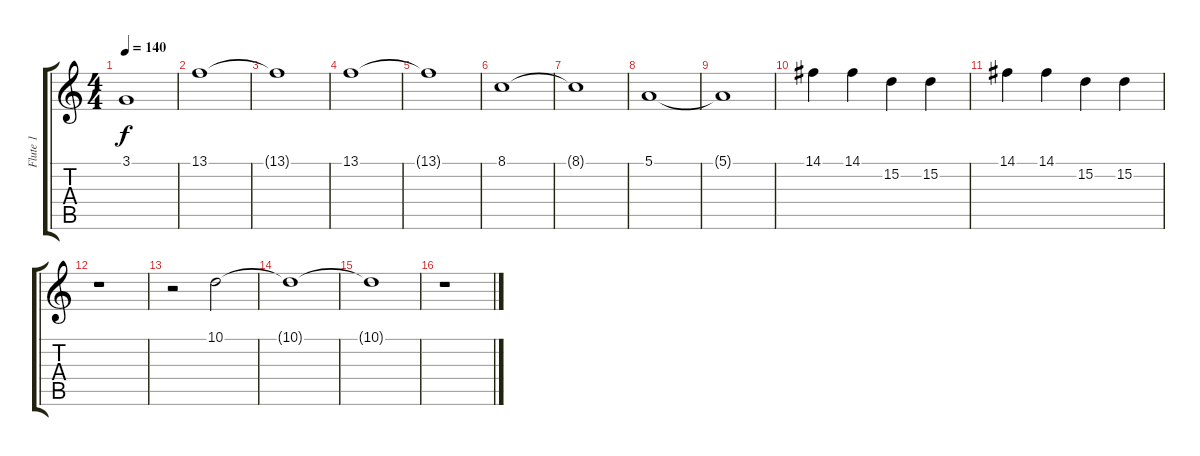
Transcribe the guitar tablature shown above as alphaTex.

\track ("Flute 1" "Flute 1") {instrument flute}
\staff {score tabs}
\tuning (E4 B3 G3 D3 A2 E2) {hide}
\ts (4 4)
\tempo 140
\clef g2
\ks c
3.1{t}.1{dy f} |
13.1.1{volume 11} |
13.1{t}.1 |
13.1.1 |
13.1{t}.1 |
8.1.1 |
8.1{t}.1 |
5.1.1 |
5.1{t}.1 |
14.1.4 14.1.4 15.2.4 15.2.4 |
14.1.4 14.1.4 15.2.4 15.2.4 |
r.1 |
r.2 10.1.2{volume 12} |
10.1{t}.1 |
10.1{t}.1 |
r.1
